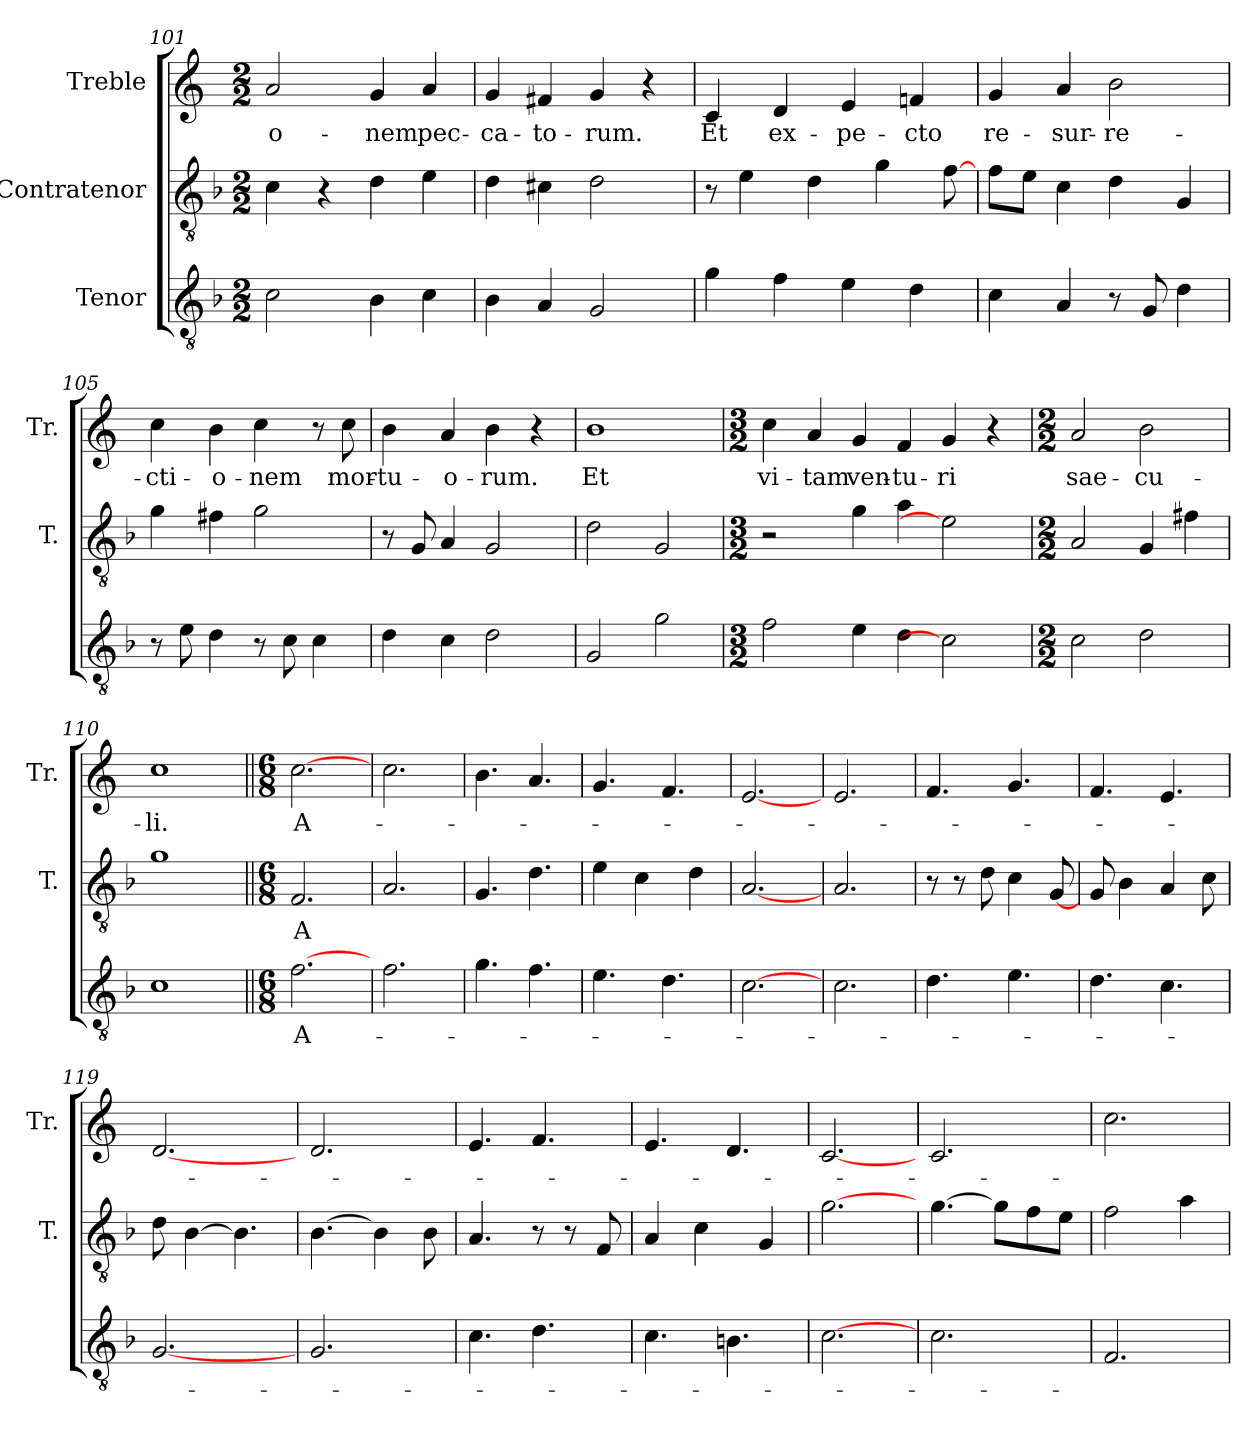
**kern	**text	**kern	**text	**kern	**text
*part3	*part3	*part2	*part2	*part1	*part1
*staff3	*staff3	*staff2	*staff2	*staff1	*staff1
*I"Tenor	*	*I"Contratenor	*	*I"Treble	*
*	*	*I'T.	*	*I'Tr.	*
*clefGv2	*	*clefGv2	*	*clefG2	*
*	*	*ITrd7c12	*	*	*
*k[b-]	*	*k[b-]	*	*k[]	*
*d:	*	*d:	*	*C:	*
*M2/2	*	*M2/2	*	*M2/2	*
=101	=101	=101	=101	=101	=101
!	!	!	!	!	!LO:LY:b:color=#000000
2ci\	.	4Ci\	.	2ai/	-o-
.	.	4r	.	.	.
!	!	!	!	!	!LO:LY:b:color=#000000
4B-i\	.	4Di\	.	4gi/	-nem
!	!	!	!	!	!LO:LY:b:color=#000000
4ci\	.	4Ei\	.	4ai/	pec-
=102	=102	=102	=102	=102	=102
!	!	!	!	!	!LO:LY:b:color=#000000
4B-i\	.	4Di\	.	4gi/	-ca-
!	!	!	!	!	!LO:LY:b:color=#000000
4Ai/	.	4C#Xi\	.	4f#Xi/	-to-
!	!	!	!	!	!LO:LY:b:color=#000000
2Gi/	.	2Di\	.	4gi/	-rum.
.	.	.	.	4r	.
=103	=103	=103	=103	=103	=103
!	!	!	!	!	!LO:LY:b:color=#000000
4gi\	.	8r	.	4ci/	Et
.	.	4Ei\	.	.	.
!	!	!	!	!	!LO:LY:b:color=#000000
4fi\	.	.	.	4di/	ex-
.	.	4Di\	.	.	.
!	!	!	!	!	!LO:LY:b:color=#000000
4ei\	.	.	.	4ei/	-pe-
.	.	4Gi\	.	.	.
!	!	!	!	!	!LO:LY:b:color=#000000
4di\	.	.	.	4fni/	-cto
.	.	[8Fi\L	.	.	.
!!LO:LB:g=z
=104	=104	=104	=104	=104	=104
!	!	!	!	!	!LO:LY:b:color=#000000
4ci\	.	8Fi\L	.	4gi/	re-
.	.	8Ei\J	.	.	.
!	!	!	!	!	!LO:LY:b:color=#000000
4Ai/	.	4Ci\	.	4ai/	-sur-
!	!	!	!	!	!LO:LY:b:color=#000000
8r	.	4Di\	.	2bi\	-re-
8Gi/L	.	.	.	.	.
4di\	.	4GGi/	.	.	.
=105	=105	=105	=105	=105	=105
!	!	!	!	!	!LO:LY:b:color=#000000
8r	.	4Gi\	.	4cci\	-cti-
8ei\L	.	.	.	.	.
!	!	!	!	!	!LO:LY:b:color=#000000
4di\	.	4F#Xi\	.	4bi\	-o-
!	!	!	!	!	!LO:LY:b:color=#000000
8r	.	2Gi\	.	4cci\	-nem
8ci\L	.	.	.	.	.
4ci\	.	.	.	8r	.
!	!	!	!	!	!LO:LY:b:color=#000000
.	.	.	.	8cci\L	mor-
=106	=106	=106	=106	=106	=106
!	!	!	!	!	!LO:LY:b:color=#000000
4di\	.	8r	.	4bi\	-tu-
.	.	8GGi/L	.	.	.
!	!	!	!	!	!LO:LY:b:color=#000000
4ci\	.	4AAi/	.	4ai/	-o-
!	!	!	!	!	!LO:LY:b:color=#000000
2di\	.	2GGi/	.	4bi\	-rum.
.	.	.	.	4r	.
=107	=107	=107	=107	=107	=107
!	!	!	!	!	!LO:LY:b:color=#000000
2Gi/	.	2Di\	.	1bi\	Et
2gi\	.	2GGi/	.	.	.
=108	=108	=108	=108	=108	=108
*M3/2	*	*M3/2	*	*M3/2	*
!	!	!	!	!	!LO:LY:b:color=#000000
2fi\	.	2r	.	4cci\	vi-
!	!	!	!	!	!LO:LY:b:color=#000000
.	.	.	.	4ai/	-tam
!	!	!	!	!	!LO:LY:b:color=#000000
4ei\	.	4Gi\	.	4gi/	ven-
!	!	!	!	!	!LO:LY:b:color=#000000
4di\	.	4Ai\	.	4fi/	-tu-
!	!	!	!	!	!LO:LY:b:color=#000000
2ci\]	.	2Ei\]	.	4gi/	-ri
.	.	.	.	4r	.
!!LO:LB:g=z
=109	=109	=109	=109	=109	=109
*M2/2	*	*M2/2	*	*M2/2	*
!	!	!	!	!	!LO:LY:b:color=#000000
2ci\	.	2AAi/	.	2ai/	sae-
!	!	!	!	!	!LO:LY:b:color=#000000
2di\	.	4GGi/	.	2bi\	-cu-
.	.	4F#Xi\	.	.	.
=110	=110	=110	=110	=110	=110
!	!	!	!	!	!LO:LY:b:color=#000000
1ci\	.	1Gi\	.	1cci\	-li.
=111||	=111||	=111||	=111||	=111||	=111||
*M6/8	*	*M6/8	*	*M6/8	*
!	!LO:LY:b:color=#000000	!	!LO:LY:b:color=#000000	!	!LO:LY:b:color=#000000
[2.fi\	A-	2.FFi/	A	[2.cci\	A-
=112	=112	=112	=112	=112	=112
2.fi\	.	2.AAi/	.	2.cci\	.
=113	=113	=113	=113	=113	=113
4.gi\	.	4.GGi/	.	4.bi\	.
4.fi\	.	4.Di\	.	4.ai/	.
=114	=114	=114	=114	=114	=114
4.ei\	.	4Ei\	.	4.gi/	.
.	.	4Ci\	.	.	.
4.di\	.	.	.	4.fi/	.
.	.	4Di\	.	.	.
=115	=115	=115	=115	=115	=115
[2.ci\	.	[2.AAi/	.	[2.ei/	.
=116	=116	=116	=116	=116	=116
2.ci\	.	2.AAi/	.	2.ei/	.
=117	=117	=117	=117	=117	=117
4.di\	.	8r	.	4.fi/	.
.	.	8r	.	.	.
.	.	8Di\L	.	.	.
4.ei\	.	4Ci\	.	4.gi/	.
.	.	[8GGi/L	.	.	.
!!LO:PB:g=z
=118	=118	=118	=118	=118	=118
4.di\	.	8GGi/L	.	4.fi/	.
.	.	4BB-i\	.	.	.
4.ci\	.	4AAi/	.	4.ei/	.
.	.	8Ci\L	.	.	.
=119	=119	=119	=119	=119	=119
[2.Gi/	.	8Di\L	.	[2.di/	.
.	.	[4BB-i\	.	.	.
.	.	4.BB-i\]	.	.	.
=120	=120	=120	=120	=120	=120
2.Gi/	.	[4.BB-i\	.	2.di/	.
.	.	4BB-i\]	.	.	.
.	.	8BB-i\L	.	.	.
=121	=121	=121	=121	=121	=121
4.ci\	.	4.AAi/	.	4.ei/	.
4.di\	.	8r	.	4.fi/	.
.	.	8r	.	.	.
.	.	8FFi/L	.	.	.
=122	=122	=122	=122	=122	=122
4.ci\	.	4AAi/	.	4.ei/	.
.	.	4Ci\	.	.	.
4.Bni\	.	.	.	4.di/	.
.	.	4GGi/	.	.	.
=123	=123	=123	=123	=123	=123
[2.ci\	.	[2.Gi\	.	[2.ci/	.
=124	=124	=124	=124	=124	=124
2.ci\	.	[4.Gi\	.	2.ci/	.
.	.	8Gi\L]	.	.	.
.	.	8Fi\	.	.	.
.	.	8Ei\J	.	.	.
=125	=125	=125	=125	=125	=125
2.Fi/	.	2Fi\	.	2.cci\	.
.	.	4Ai\	.	.	.
=	=	=	=	=	=
*-	*-	*-	*-	*-	*-
